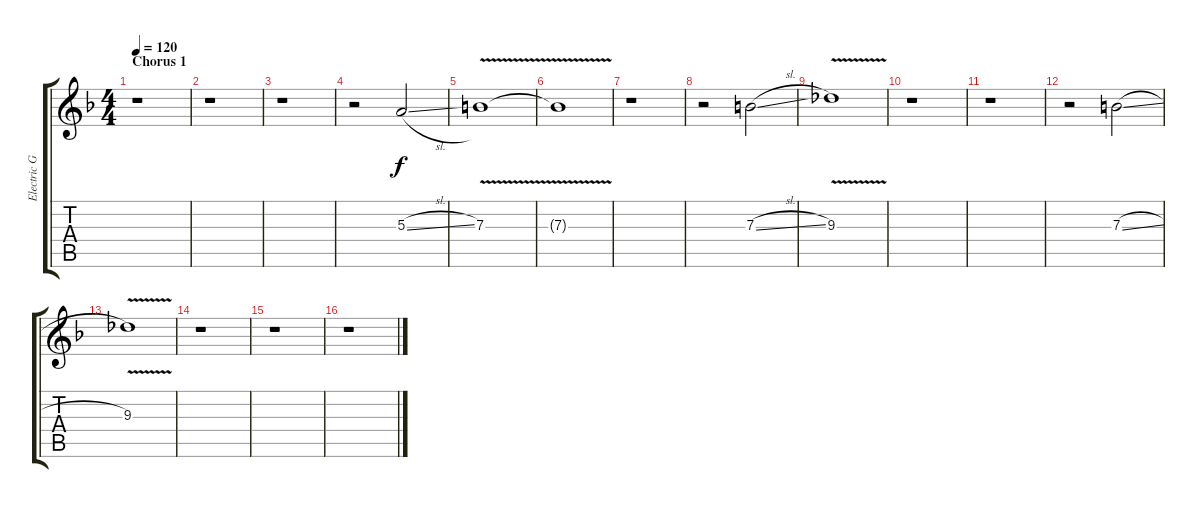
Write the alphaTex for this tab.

\track ("Electric Guitar 2" "Electric G") {instrument distortionguitar}
\staff {score tabs}
\tuning (Db4 Ab3 E3 B2 Gb2 Db2) {hide}
\ts (4 4)
\section ("" "Chorus 1")
\tempo 120
\clef g2
\ks f
r.1{dy f} |
r.1 |
r.1 |
r.2 5.3{sl}.2 |
7.3{v}.1 |
7.3{t}.1 |
r.1 |
r.2 7.3{sl}.2 |
9.3{v}.1 |
r.1 |
r.1 |
r.2 7.3{sl}.2 |
9.3{v}.1 |
r.1 |
r.1 |
r.1
